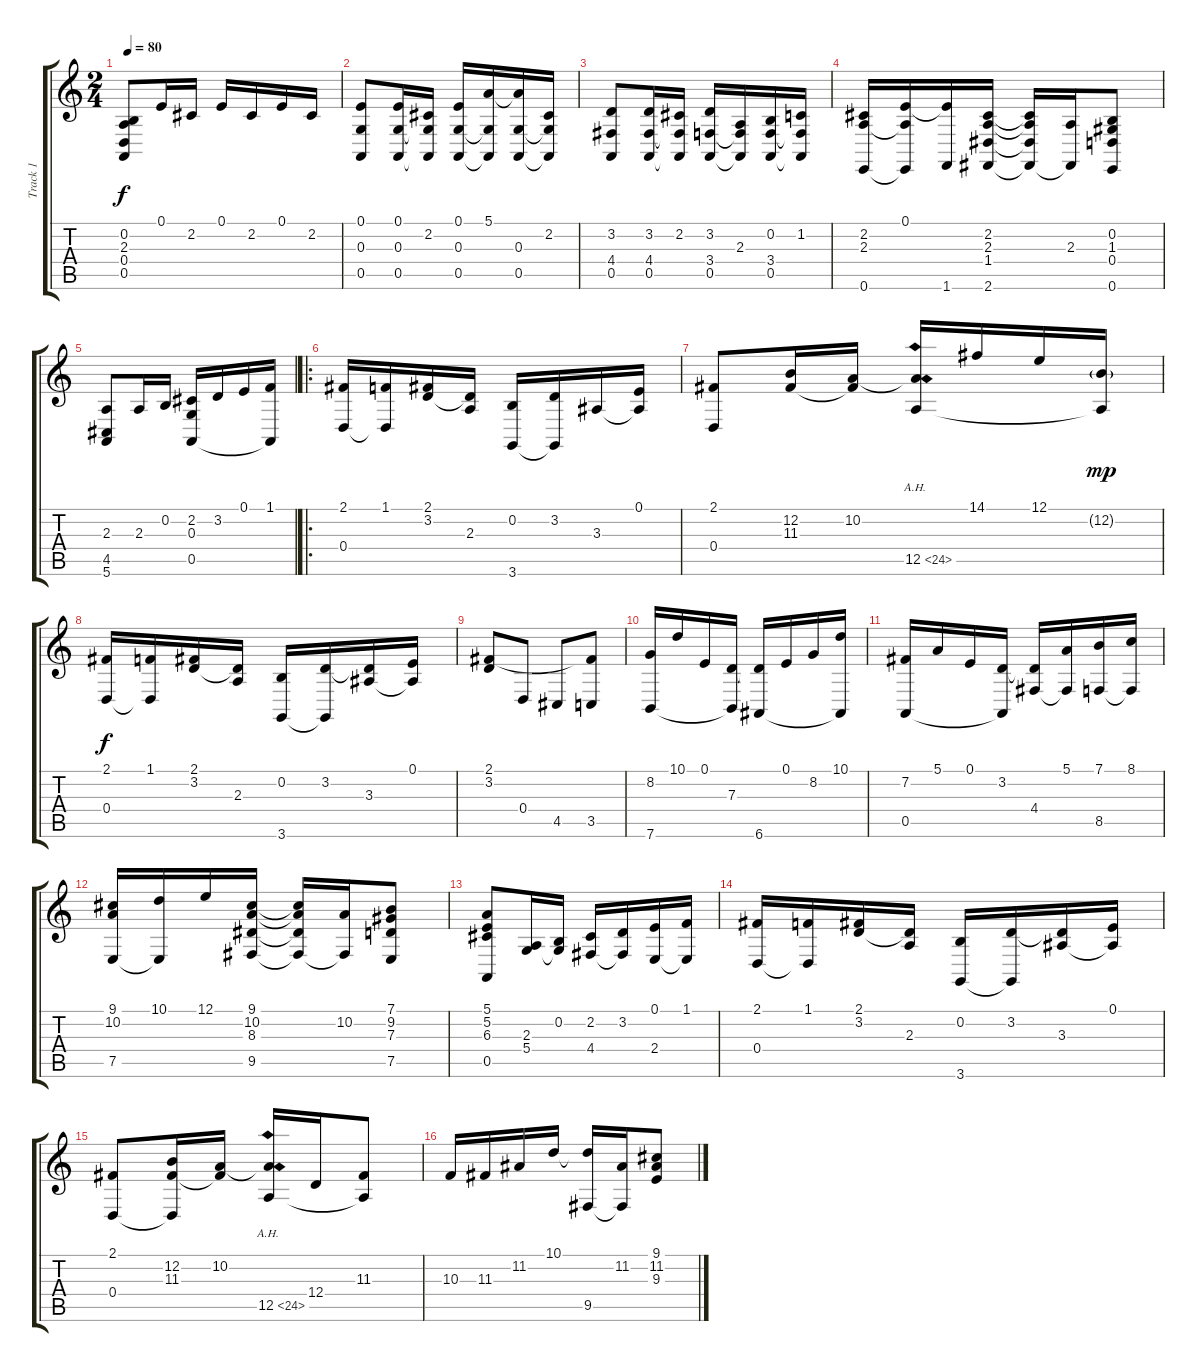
\track ("Track 1" "Track 1") {instrument honkytonkpiano}
\staff {score tabs}
\tuning (E4 B3 G3 D3 A2 E2) {hide}
\ts (2 4)
\tempo 80
\clef g2
\ks c
(0.2{t} 2.3 0.4{t} 0.5).8{dy f} 0.1.16 2.2.16 0.1.16 2.2.16 0.1.16 2.2.16 |
(0.1 0.3 0.5).8 (0.1 0.3 0.5).16 (2.2 0.3{t} 0.5{t}).16 (0.1 0.3 0.5).16 (5.1 0.3{t} 0.5{t}).16 (5.1{t} 0.3 0.5).16 (2.2 0.3{t} 0.5{t}).16 |
(3.2 4.4 0.5).8 (3.2 4.4 0.5).16 (2.2 4.4{t} 0.5{t}).16 (3.2 3.4 0.5).16 (2.3 3.4{t} 0.5{t}).16 (0.2 3.4 0.5).16 (1.2 3.4{t} 0.5{t}).16 |
(2.2 2.3 0.6).16 (0.1 2.3{t} 0.6{t}).16 (0.1{t} 1.6).16 (2.2 2.3 1.4 2.6).16 (2.2{t} 2.3{t} 1.4{t} 2.6{t}).16 (2.3 2.6{t}).16 (0.2 1.3 0.4 0.6).8 |
(2.3 4.5 5.6).8 2.3.16 0.2.16 (2.2 0.3 0.5).16 3.2.16 0.1.16 (1.1 0.5{t}).16 |
\ro
(2.1 0.4).16 (1.1 0.4{t}).16 (2.1 3.2).16 (3.2{t} 2.3).16 (0.2 3.6).16 (3.2 3.6{t}).16 3.3.16 (0.1 3.3{t}).16 |
(2.1 0.4).8 (12.2 11.3).16 (10.2 11.3{t}).16 (10.2{ah 12 t} 12.5{ah 12}).16 14.1.16 12.1.16 (12.2{g} 12.5{t}).16{dy mp} |
(2.1 0.4).16{dy f} (1.1 0.4{t}).16 (2.1 3.2).16 (3.2{t} 2.3).16 (0.2 3.6).16 (3.2 3.6{t}).16 (3.2{t} 3.3).16 (0.1 3.3{t}).16 |
(2.1 3.2).8 0.4.8 4.5.8 (2.1{t} 3.5).8 |
(8.2 7.6).16 10.1.16 0.1.16 (7.3 7.6{t}).16 (7.3{t} 6.6).16 0.1.16 8.2.16 (10.1 6.6{t}).16 |
(7.2 0.5).16 5.1.16 0.1.16 (3.2 0.5{t}).16 (3.2{t} 4.4).16 (5.1 4.4{t}).16 (7.1 8.5).16 (8.1 8.5{t}).16 |
(9.1 10.2 7.5).16 (10.1 7.5{t}).16 12.1.16 (9.1 10.2 8.3 9.5).16 (9.1{t} 10.2{t} 8.3{t} 9.5{t}).16 (10.2 9.5{t}).16 (7.1 9.2 7.3 7.5).8 |
(5.1 5.2 6.3 0.5).8 (2.3 5.4).16 (0.2 5.4{t}).16 (2.2 4.4).16 (3.2 4.4{t}).16 (0.1 2.4).16 (1.1 2.4{t}).16 |
(2.1 0.4).16 (1.1 0.4{t}).16 (2.1 3.2).16 (3.2{t} 2.3).16 (0.2 3.6).16 (3.2 3.6{t}).16 (3.2{t} 3.3).16 (0.1 3.3{t}).16 |
(2.1 0.4).8 (12.2 11.3 0.4{t}).16 (10.2 11.3{t}).16 (10.2{ah 12 t} 12.5{ah 12}).16 12.4.16 (11.3 12.5{t}).8 |
10.3.16 11.3.16 11.2.16 10.1.16 (10.1{t} 9.5).16 (11.2 9.5{t}).16 (9.1 11.2 9.3).8
